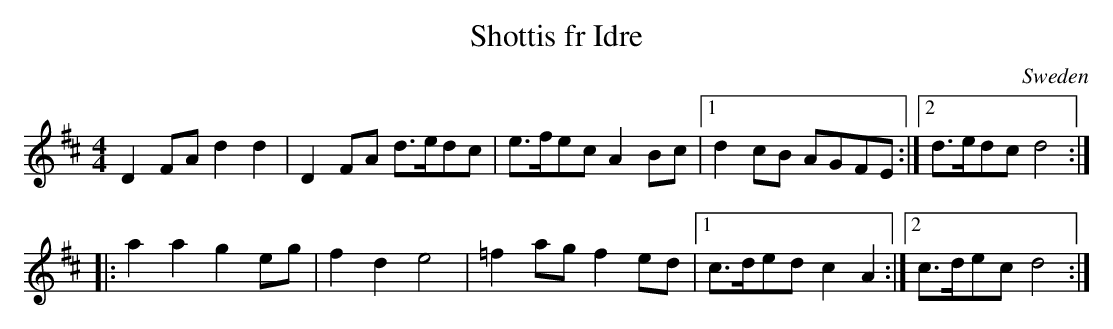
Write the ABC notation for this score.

X:1
T:Shottis fr Idre
O:Sweden
M:4/4
K:D
D2FA d2d2|D2FA d>edc|e>fec A2Bc\
|1 d2cB AGFE :|2 d>edc d4 ::
a2a2 g2eg|f2d2 e4|=f2 ag f2ed\
|1 c>ded c2A2 :|2 c>dec d4:|
